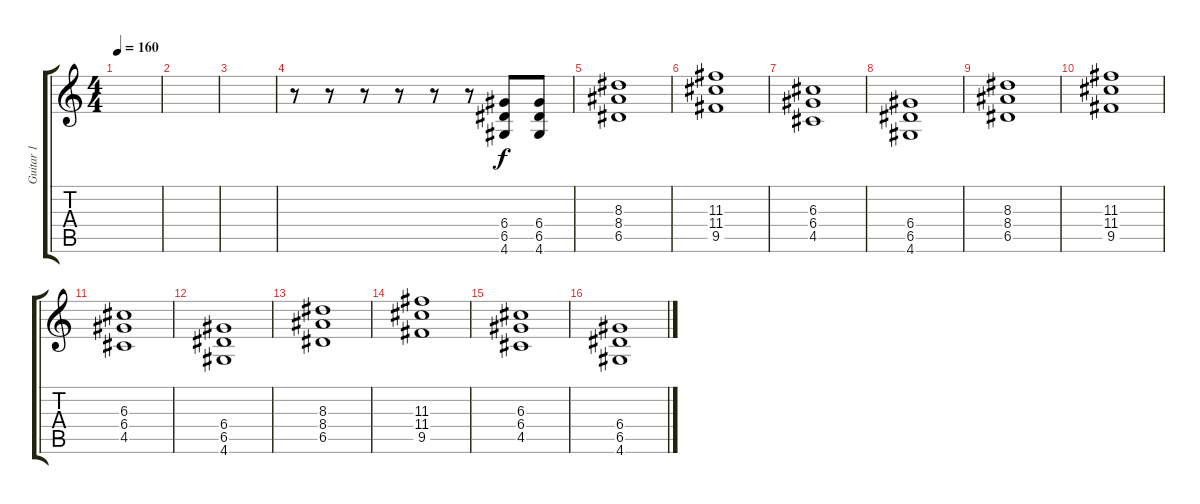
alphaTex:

\track ("Guitar 1" "Guitar 1") {instrument distortionguitar}
\staff {score tabs}
\tuning (E4 B3 G3 D3 A2 E2) {hide}
\ts (4 4)
\tempo 160
\clef g2
\ks c
|
|
|
r.8 r.8 r.8 r.8 r.8 r.8 (6.4 6.5 4.6).8 (6.4 6.5 4.6).8 |
(8.3 8.4 6.5).1 |
(11.3 11.4 9.5).1 |
(6.3 6.4 4.5).1 |
(6.4 6.5 4.6).1 |
(8.3 8.4 6.5).1 |
(11.3 11.4 9.5).1 |
(6.3 6.4 4.5).1 |
(6.4 6.5 4.6).1 |
(8.3 8.4 6.5).1 |
(11.3 11.4 9.5).1 |
(6.3 6.4 4.5).1 |
(6.4 6.5 4.6).1
